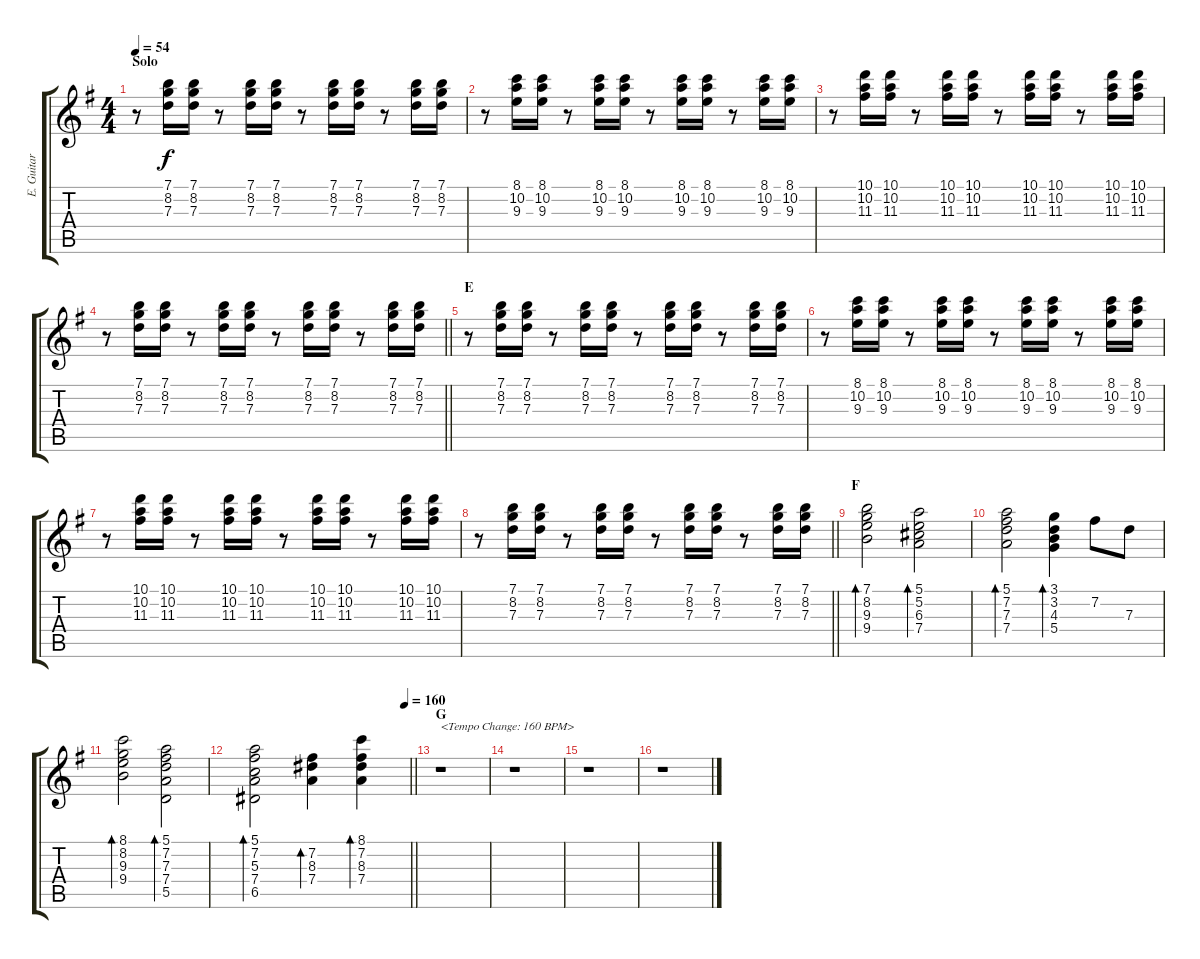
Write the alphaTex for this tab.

\track ("E. Guitar II" "E. Guitar ") {instrument electricguitarjazz}
\staff {score tabs}
\tuning (E4 B3 G3 D3 A2 E2) {hide}
\ts (4 4)
\section ("" "Solo")
\tempo 54
\clef g2
\ks g
r.8{dy f balance 8 instrument electricguitarclean} (7.1 8.2 7.3).16 (7.1 8.2 7.3).16 r.8 (7.1 8.2 7.3).16 (7.1 8.2 7.3).16 r.8 (7.1 8.2 7.3).16 (7.1 8.2 7.3).16 r.8 (7.1 8.2 7.3).16 (7.1 8.2 7.3).16 |
r.8 (8.1 10.2 9.3).16 (8.1 10.2 9.3).16 r.8 (8.1 10.2 9.3).16 (8.1 10.2 9.3).16 r.8 (8.1 10.2 9.3).16 (8.1 10.2 9.3).16 r.8 (8.1 10.2 9.3).16 (8.1 10.2 9.3).16 |
r.8 (10.1 10.2 11.3).16 (10.1 10.2 11.3).16 r.8 (10.1 10.2 11.3).16 (10.1 10.2 11.3).16 r.8 (10.1 10.2 11.3).16 (10.1 10.2 11.3).16 r.8 (10.1 10.2 11.3).16 (10.1 10.2 11.3).16 |
\barLineRight lightlight
r.8 (7.1 8.2 7.3).16 (7.1 8.2 7.3).16 r.8 (7.1 8.2 7.3).16 (7.1 8.2 7.3).16 r.8 (7.1 8.2 7.3).16 (7.1 8.2 7.3).16 r.8 (7.1 8.2 7.3).16 (7.1 8.2 7.3).16 |
\section ("" "E")
r.8 (7.1 8.2 7.3).16 (7.1 8.2 7.3).16 r.8 (7.1 8.2 7.3).16 (7.1 8.2 7.3).16 r.8 (7.1 8.2 7.3).16 (7.1 8.2 7.3).16 r.8 (7.1 8.2 7.3).16 (7.1 8.2 7.3).16 |
r.8 (8.1 10.2 9.3).16 (8.1 10.2 9.3).16 r.8 (8.1 10.2 9.3).16 (8.1 10.2 9.3).16 r.8 (8.1 10.2 9.3).16 (8.1 10.2 9.3).16 r.8 (8.1 10.2 9.3).16 (8.1 10.2 9.3).16 |
r.8 (10.1 10.2 11.3).16 (10.1 10.2 11.3).16 r.8 (10.1 10.2 11.3).16 (10.1 10.2 11.3).16 r.8 (10.1 10.2 11.3).16 (10.1 10.2 11.3).16 r.8 (10.1 10.2 11.3).16 (10.1 10.2 11.3).16 |
\barLineRight lightlight
r.8 (7.1 8.2 7.3).16 (7.1 8.2 7.3).16 r.8 (7.1 8.2 7.3).16 (7.1 8.2 7.3).16 r.8 (7.1 8.2 7.3).16 (7.1 8.2 7.3).16 r.8 (7.1 8.2 7.3).16 (7.1 8.2 7.3).16 |
\section ("" "F")
(7.1 8.2 9.3 9.4).2{bd 120} (5.1 5.2 6.3 7.4).2{bd 120} |
(5.1 7.2 7.3 7.4).2{bd 120} (3.1 3.2 4.3 5.4).4{bd 120} 7.2.8 7.3.8 |
(8.1 8.2 9.3 9.4).2{bd 120} (5.1 7.2 7.3 7.4 5.5).2{bd 120} |
\tempo (160 0.96875)
\barLineRight lightlight
(5.1 7.2 5.3 7.4 6.5).2{bd 120} (7.2 8.3 7.4).4{bd 120} (8.1 7.2 8.3 7.4).4{bd 120} |
\section ("" "G")
\ks eminor
r.1{txt "<Tempo Change: 160 BPM>"} |
r.1 |
r.1 |
r.1
